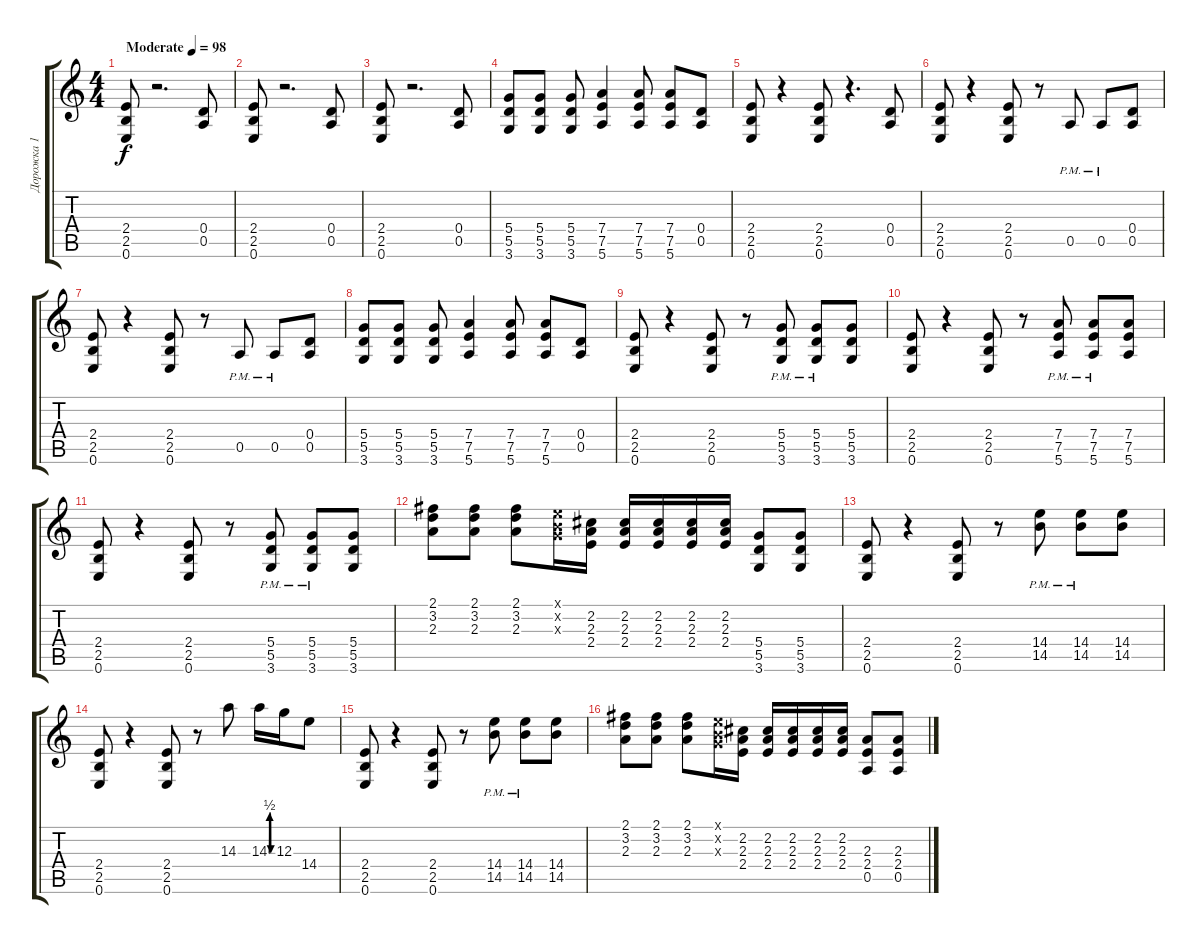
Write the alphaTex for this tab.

\track ("Дорожка 1" "Дорожка 1") {instrument overdrivenguitar}
\staff {score tabs}
\tuning (E4 B3 G3 D3 A2 E2) {hide}
\ts (4 4)
\tempo (98 "Moderate")
\clef g2
\ks c
(2.4 2.5 0.6).8{dy f instrument overdrivenguitar} r.2{d} (0.4 0.5).8 |
(2.4 2.5 0.6).8 r.2{d} (0.4 0.5).8 |
(2.4 2.5 0.6).8 r.2{d} (0.4 0.5).8 |
(5.4 5.5 3.6).8 (5.4 5.5 3.6).8 (5.4 5.5 3.6).8 (7.4 7.5 5.6).4 (7.4 7.5 5.6).8 (7.4 7.5 5.6).8 (0.4 0.5).8 |
(2.4 2.5 0.6).8 r.4 (2.4 2.5 0.6).8 r.4{d} (0.4 0.5).8 |
(2.4 2.5 0.6).8 r.4 (2.4 2.5 0.6).8 r.8 0.5{pm}.8 0.5{pm}.8 (0.4 0.5).8 |
(2.4 2.5 0.6).8 r.4 (2.4 2.5 0.6).8 r.8 0.5{pm}.8 0.5{pm}.8 (0.4 0.5).8 |
(5.4 5.5 3.6).8 (5.4 5.5 3.6).8 (5.4 5.5 3.6).8 (7.4 7.5 5.6).4 (7.4 7.5 5.6).8 (7.4 7.5 5.6).8 (0.4 0.5).8 |
(2.4 2.5 0.6).8 r.4 (2.4 2.5 0.6).8 r.8 (5.4 5.5{pm} 3.6).8 (5.4 5.5{pm} 3.6).8 (5.4 5.5 3.6).8 |
(2.4 2.5 0.6).8 r.4 (2.4 2.5 0.6).8 r.8 (7.4 7.5{pm} 5.6).8 (7.4 7.5{pm} 5.6).8 (7.4 7.5 5.6).8 |
(2.4 2.5 0.6).8 r.4 (2.4 2.5 0.6).8 r.8 (5.4 5.5{pm} 3.6).8 (5.4 5.5{pm} 3.6).8 (5.4 5.5 3.6).8 |
(2.1 3.2 2.3).8 (2.1 3.2 2.3).8 (2.1 3.2 2.3).8 (0.1{x} 0.2{x} 0.3{x}).16 (2.2 2.3 2.4).16 (2.2 2.3 2.4).16 (2.2 2.3 2.4).16 (2.2 2.3 2.4).16 (2.2 2.3 2.4).16 (5.4 5.5 3.6).8 (5.4 5.5 3.6).8 |
(2.4 2.5 0.6).8 r.4 (2.4 2.5 0.6).8 r.8 (14.4 14.5{pm}).8 (14.4 14.5{pm}).8 (14.4 14.5).8 |
(2.4 2.5 0.6).8 r.4 (2.4 2.5 0.6).8 r.8 14.3.8 14.3{be (custom 0 0 10 2 20 2 30 0 60 0)}.16 12.3.16 14.4.8 |
(2.4 2.5 0.6).8 r.4 (2.4 2.5 0.6).8 r.8 (14.4 14.5{pm}).8 (14.4 14.5{pm}).8 (14.4 14.5).8 |
(2.1 3.2 2.3).8 (2.1 3.2 2.3).8 (2.1 3.2 2.3).8 (0.1{x} 0.2{x} 0.3{x}).16 (2.2 2.3 2.4).16 (2.2 2.3 2.4).16 (2.2 2.3 2.4).16 (2.2 2.3 2.4).16 (2.2 2.3 2.4).16 (2.3 2.4 0.5).8 (2.3 2.4 0.5).8
